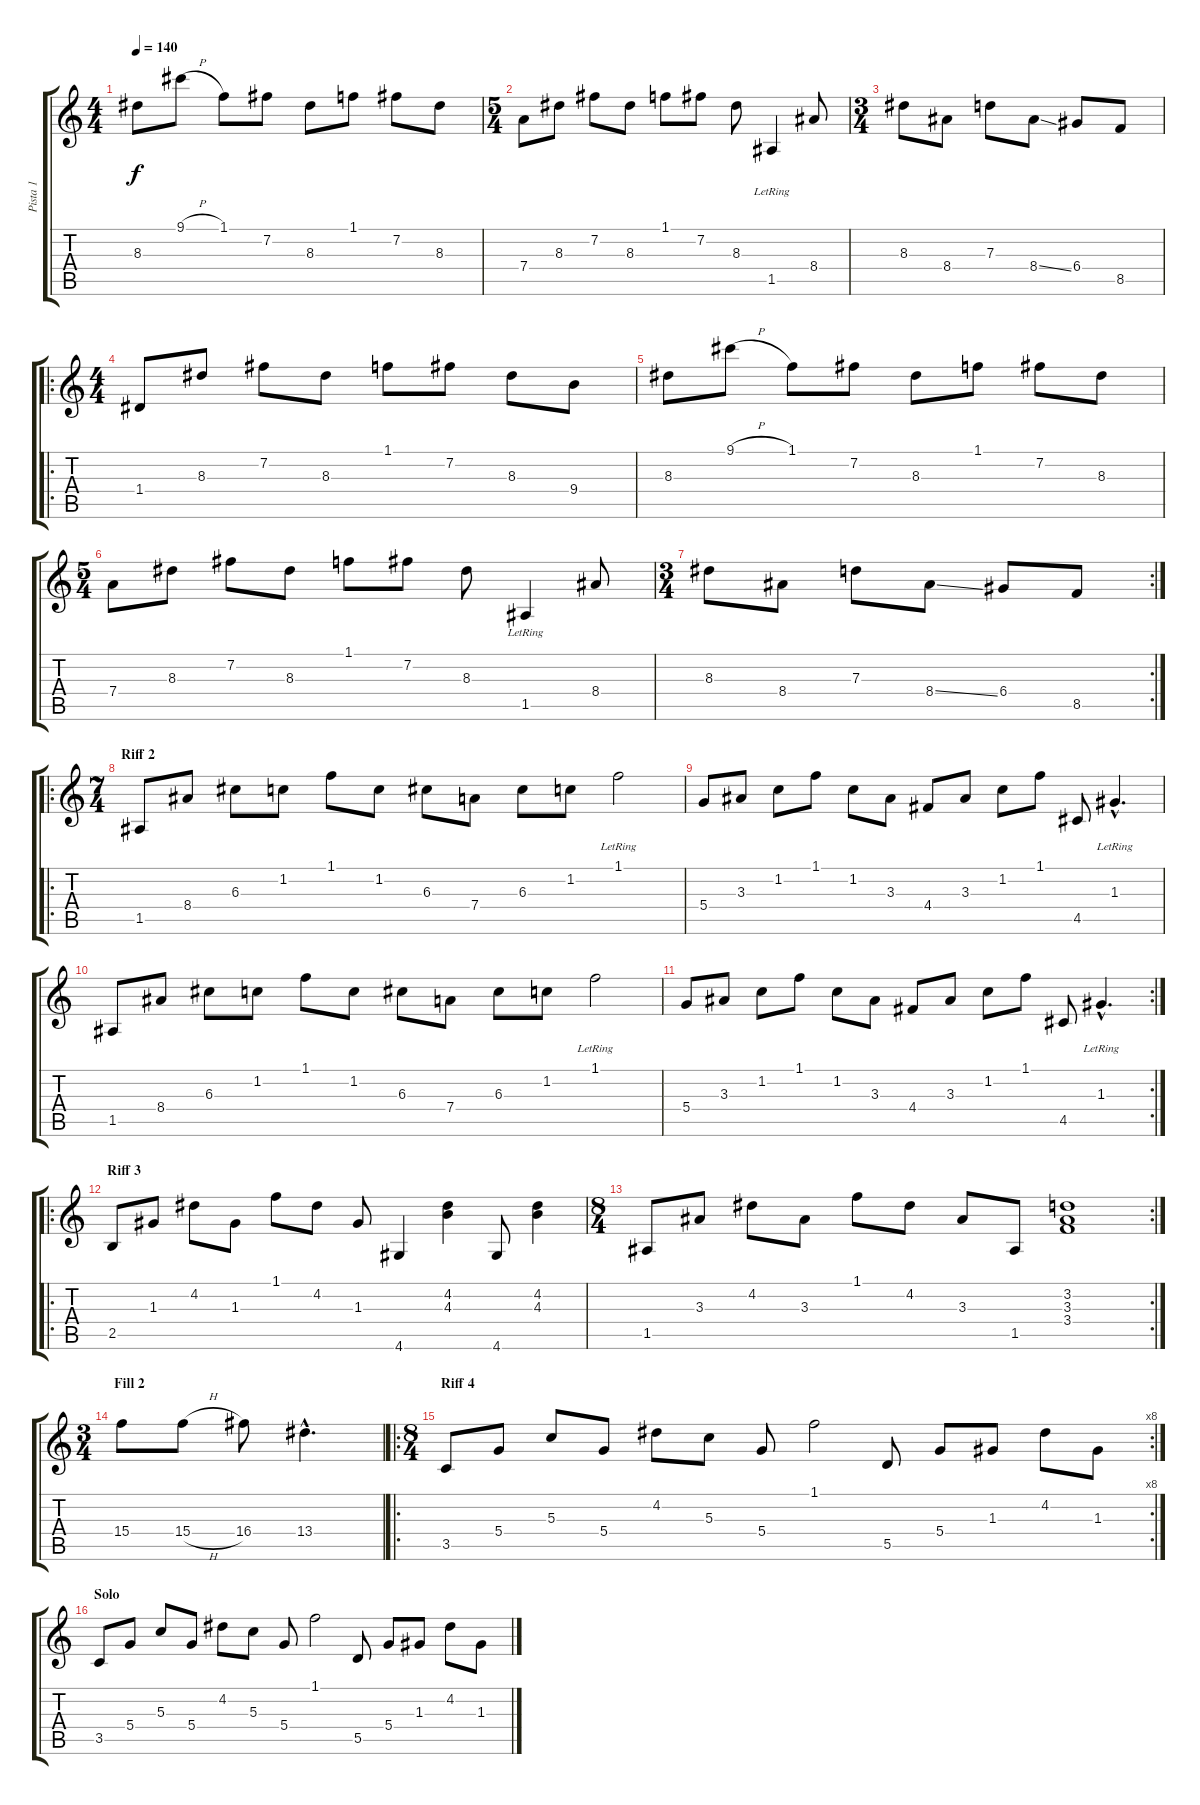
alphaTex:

\track ("Pista 1" "Pista 1") {instrument acousticguitarnylon}
\staff {score tabs}
\tuning (E4 B3 G3 D3 A2 E2) {hide}
\ts (4 4)
\tempo 140
\clef g2
\ks c
8.3.8{dy f} 9.1{h}.8 1.1.8 7.2.8 8.3.8 1.1.8 7.2.8 8.3.8 |
\ts (5 4)
7.4.8 8.3.8 7.2.8 8.3.8 1.1.8 7.2.8 8.3.8 1.5{lr}.4 8.4.8 |
\ts (3 4)
8.3.8 8.4.8 7.3.8 8.4{ss}.8 6.4.8 8.5.8 |
\ro
\ts (4 4)
1.4.8 8.3.8 7.2.8 8.3.8 1.1.8 7.2.8 8.3.8 9.4.8 |
8.3.8 9.1{h}.8 1.1.8 7.2.8 8.3.8 1.1.8 7.2.8 8.3.8 |
\ts (5 4)
7.4.8 8.3.8 7.2.8 8.3.8 1.1.8 7.2.8 8.3.8 1.5{lr}.4 8.4.8 |
\rc 2
\ts (3 4)
8.3.8 8.4.8 7.3.8 8.4{ss}.8 6.4.8 8.5.8 |
\ro
\ts (7 4)
\section ("" "Riff 2")
1.5.8 8.4.8 6.3.8 1.2.8 1.1.8 1.2.8 6.3.8 7.4.8 6.3.8 1.2.8 1.1{lr}.2 |
5.4.8 3.3.8 1.2.8 1.1.8 1.2.8 3.3.8 4.4.8 3.3.8 1.2.8 1.1.8 4.5.8 1.3{hac lr}.4{d} |
1.5.8 8.4.8 6.3.8 1.2.8 1.1.8 1.2.8 6.3.8 7.4.8 6.3.8 1.2.8 1.1{lr}.2 |
\rc 2
5.4.8 3.3.8 1.2.8 1.1.8 1.2.8 3.3.8 4.4.8 3.3.8 1.2.8 1.1.8 4.5.8 1.3{hac lr}.4{d} |
\ro
\section ("" "Riff 3")
2.5.8 1.3.8 4.2.8 1.3.8 1.1.8 4.2.8 1.3.8 4.6.4 (4.2 4.3).4 4.6.8 (4.2 4.3).4 |
\rc 2
\ts (8 4)
1.5.8 3.3.8 4.2.8 3.3.8 1.1.8 4.2.8 3.3.8 1.5.8 (3.2 3.3 3.4).1 |
\ts (3 4)
\section ("" "Fill 2")
15.4.8 15.4{h}.8 16.4.8 13.4{hac}.4{d} |
\ro
\rc 8
\ts (8 4)
\section ("" "Riff 4")
3.5.8 5.4.8 5.3.8 5.4.8 4.2.8 5.3.8 5.4.8 1.1.2 5.5.8 5.4.8 1.3.8 4.2.8 1.3.8 |
\section ("" "Solo")
3.5.8 5.4.8 5.3.8 5.4.8 4.2.8 5.3.8 5.4.8 1.1.2 5.5.8 5.4.8 1.3.8 4.2.8 1.3.8
